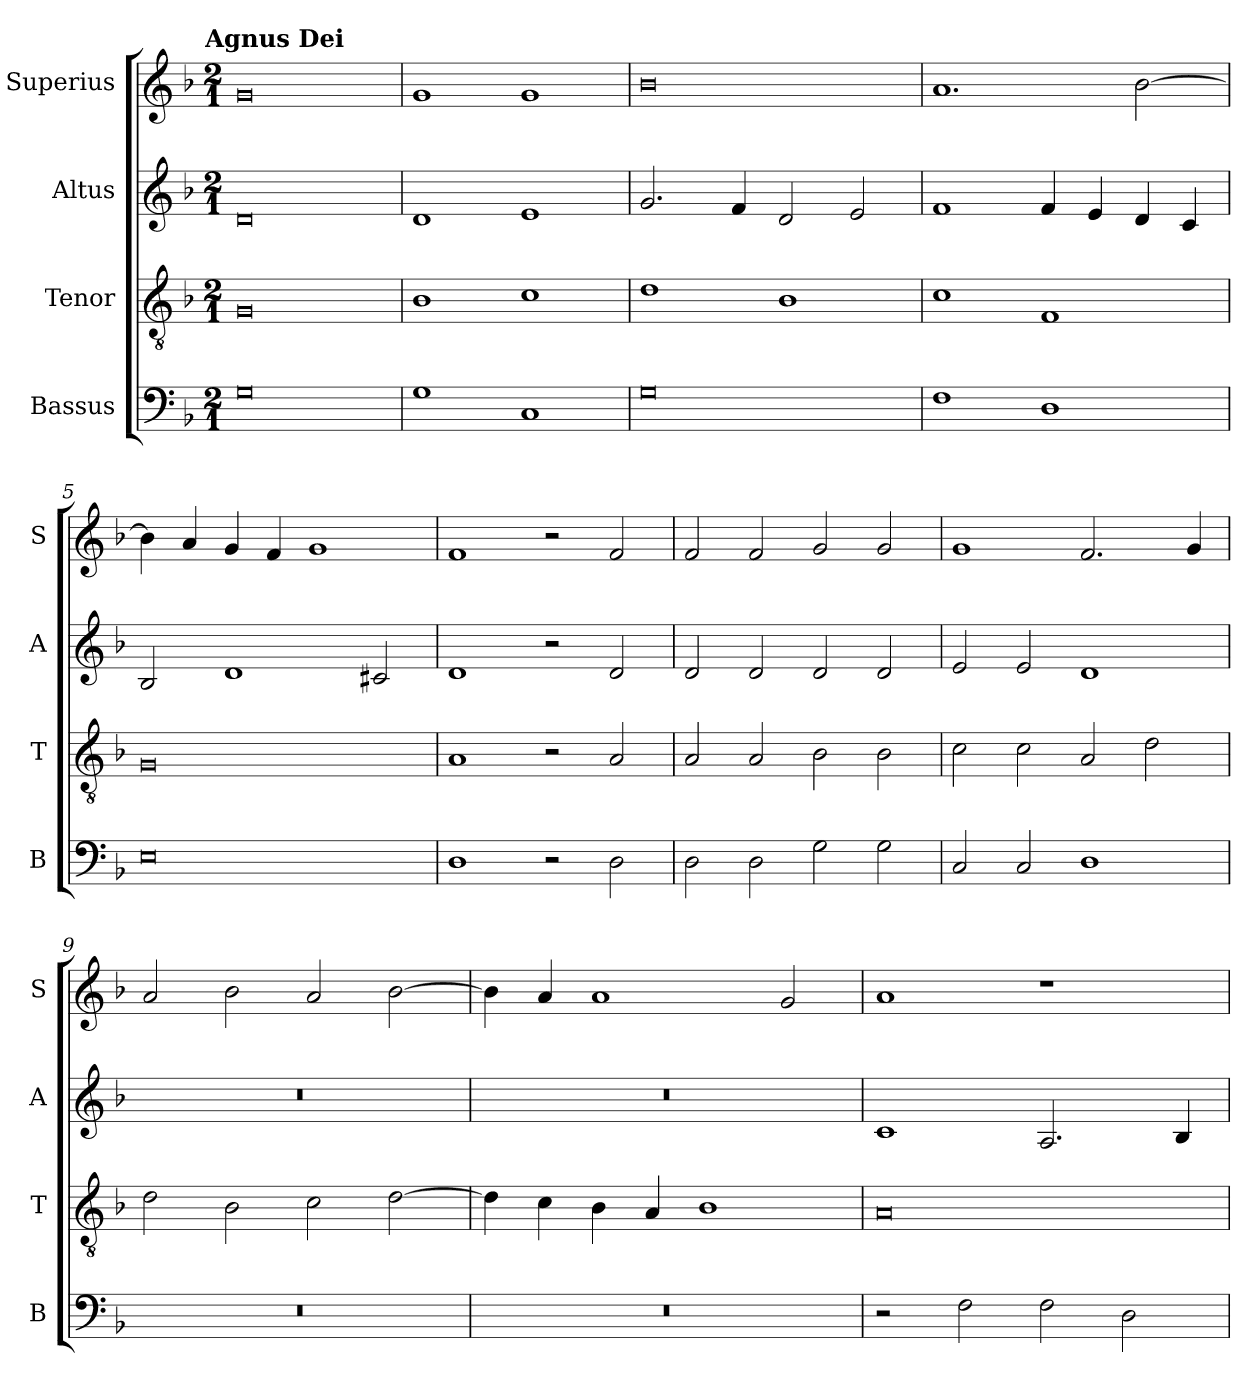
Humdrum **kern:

**kern	**kern	**kern	**kern
*part4	*part3	*part2	*part1
*staff4	*staff3	*staff2	*staff1
*I"Bassus	*I"Tenor	*I"Altus	*I"Superius
*I'B	*I'T	*I'A	*I'S
*clefF4	*clefGv2	*clefG2	*clefG2
*k[b-]	*k[b-]	*k[b-]	*k[b-]
*F:	*F:	*F:	*F:
!!LO:TX:omd:t=Agnus Dei
*M2/1	*M2/1	*M2/1	*M2/1
=1	=1	=1	=1
0G	0G	0d	0g
=2	=2	=2	=2
1G	1B-	1d	1g
1C	1c	1e	1g
=3	=3	=3	=3
0G	1d	2.g	0b-
.	.	4f	.
.	1B-	2d	.
.	.	2e	.
=4	=4	=4	=4
1F	1c	1f	1.a
1D	1F	4f	.
.	.	4e	.
.	.	4d	[2b-
.	.	4c	.
=5	=5	=5	=5
0E	0G	2B-	4b-]
.	.	.	4a
.	.	1d	4g
.	.	.	4f
.	.	.	1g
.	.	2c#X	.
=6	=6	=6	=6
1D	1A	1d	1f
2r	2r	2r	2r
2D	2A	2d	2f
=7	=7	=7	=7
2D	2A	2d	2f
2D	2A	2d	2f
2G	2B-	2d	2g
2G	2B-	2d	2g
=8	=8	=8	=8
2C	2c	2e	1g
2C	2c	2e	.
1D	2A	1d	2.f
.	2d	.	.
.	.	.	4g
=9	=9	=9	=9
0r	2d	0r	2a
.	2B-	.	2b-
.	2c	.	2a
.	[2d	.	[2b-
=10	=10	=10	=10
0r	4d]	0r	4b-]
.	4c	.	4a
.	4B-	.	1a
.	4A	.	.
.	1B-	.	.
.	.	.	2g
=11	=11	=11	=11
2r	0A	1c	1a
2F	.	.	.
2F	.	2.A	1r
2D	.	.	.
.	.	4B-	.
=	=	=	=
*-	*-	*-	*-
